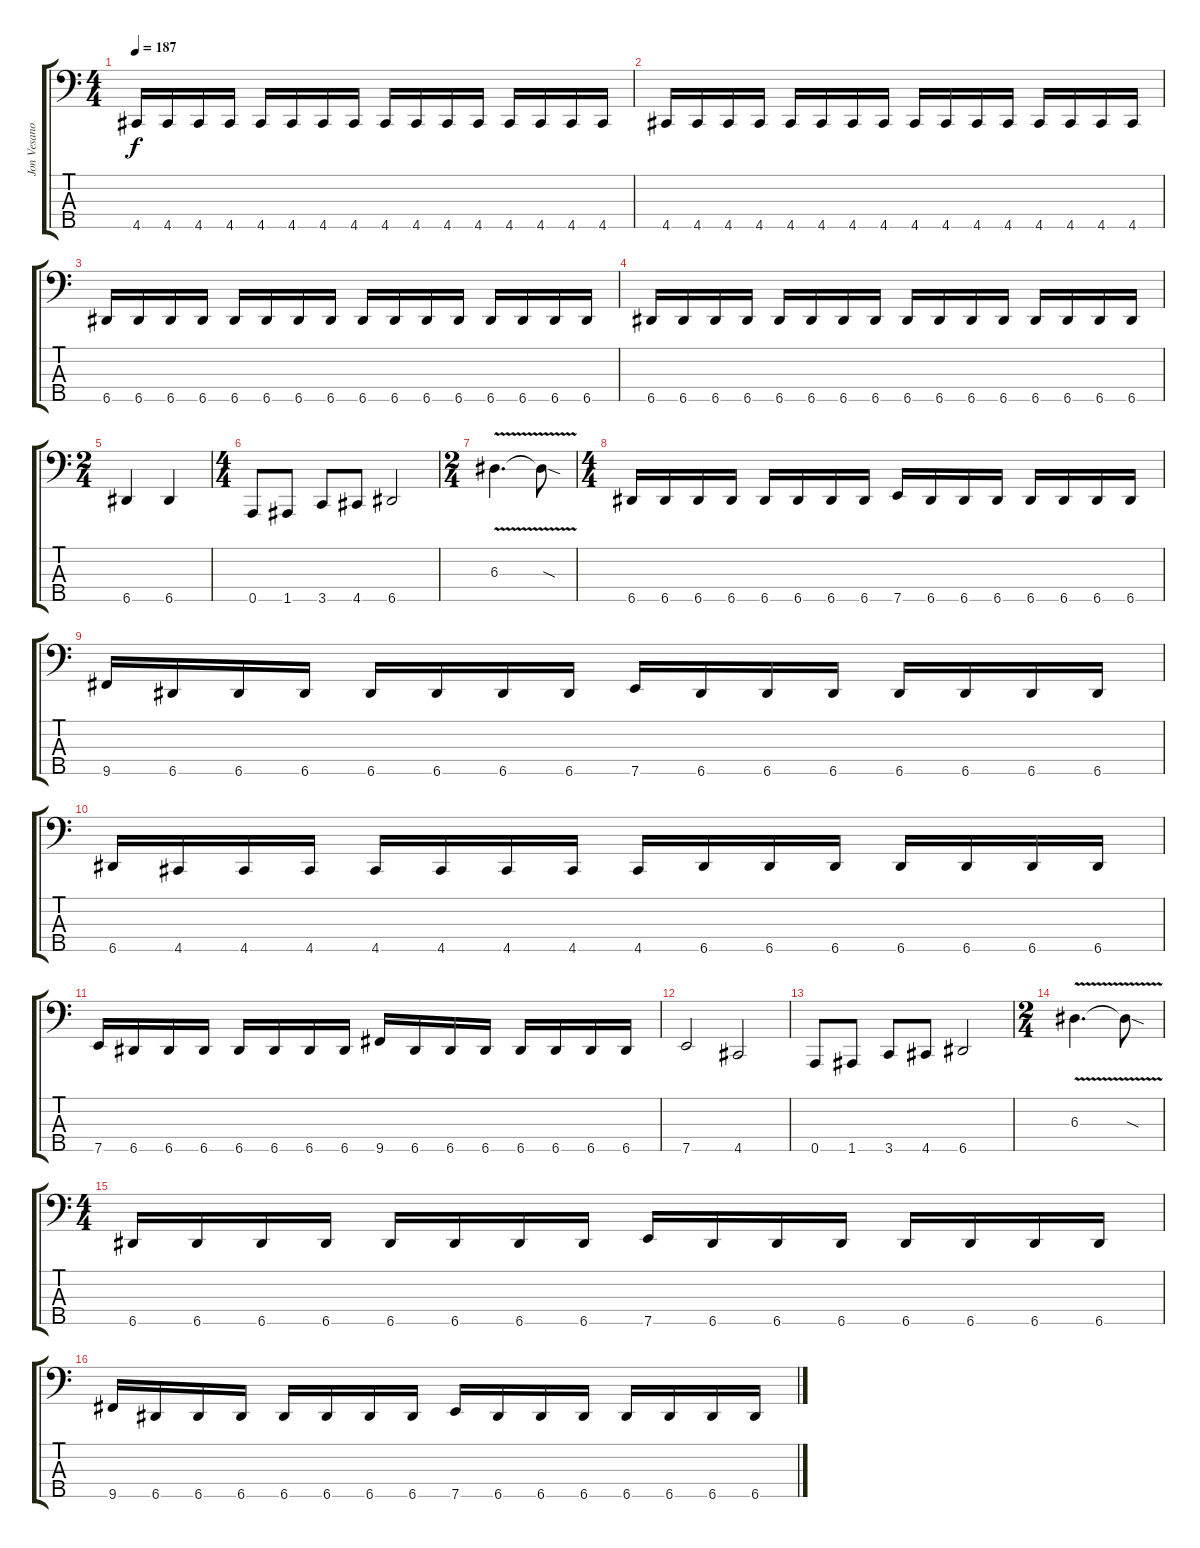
\track ("Jon Vesano" "Jon Vesano") {instrument electricbasspick}
\staff {score tabs}
\tuning (G2 D2 A1 E1 A0) {hide}
\ts (4 4)
\tempo 187
\clef f4
\ks c
4.5.16{dy f} 4.5.16 4.5.16 4.5.16 4.5.16 4.5.16 4.5.16 4.5.16 4.5.16 4.5.16 4.5.16 4.5.16 4.5.16 4.5.16 4.5.16 4.5.16 |
4.5.16 4.5.16 4.5.16 4.5.16 4.5.16 4.5.16 4.5.16 4.5.16 4.5.16 4.5.16 4.5.16 4.5.16 4.5.16 4.5.16 4.5.16 4.5.16 |
6.5.16 6.5.16 6.5.16 6.5.16 6.5.16 6.5.16 6.5.16 6.5.16 6.5.16 6.5.16 6.5.16 6.5.16 6.5.16 6.5.16 6.5.16 6.5.16 |
6.5.16 6.5.16 6.5.16 6.5.16 6.5.16 6.5.16 6.5.16 6.5.16 6.5.16 6.5.16 6.5.16 6.5.16 6.5.16 6.5.16 6.5.16 6.5.16 |
\ts (2 4)
6.5.4 6.5.4 |
\ts (4 4)
0.5.8 1.5.8 3.5.8 4.5.8 6.5.2 |
\ts (2 4)
6.3{v}.4{d} 6.3{sod t}.8 |
\ts (4 4)
6.5.16 6.5.16 6.5.16 6.5.16 6.5.16 6.5.16 6.5.16 6.5.16 7.5.16 6.5.16 6.5.16 6.5.16 6.5.16 6.5.16 6.5.16 6.5.16 |
9.5.16 6.5.16 6.5.16 6.5.16 6.5.16 6.5.16 6.5.16 6.5.16 7.5.16 6.5.16 6.5.16 6.5.16 6.5.16 6.5.16 6.5.16 6.5.16 |
6.5.16 4.5.16 4.5.16 4.5.16 4.5.16 4.5.16 4.5.16 4.5.16 4.5.16 6.5.16 6.5.16 6.5.16 6.5.16 6.5.16 6.5.16 6.5.16 |
7.5.16 6.5.16 6.5.16 6.5.16 6.5.16 6.5.16 6.5.16 6.5.16 9.5.16 6.5.16 6.5.16 6.5.16 6.5.16 6.5.16 6.5.16 6.5.16 |
7.5.2 4.5.2 |
0.5.8 1.5.8 3.5.8 4.5.8 6.5.2 |
\ts (2 4)
6.3{v}.4{d} 6.3{sod t}.8 |
\ts (4 4)
6.5.16 6.5.16 6.5.16 6.5.16 6.5.16 6.5.16 6.5.16 6.5.16 7.5.16 6.5.16 6.5.16 6.5.16 6.5.16 6.5.16 6.5.16 6.5.16 |
9.5.16 6.5.16 6.5.16 6.5.16 6.5.16 6.5.16 6.5.16 6.5.16 7.5.16 6.5.16 6.5.16 6.5.16 6.5.16 6.5.16 6.5.16 6.5.16
